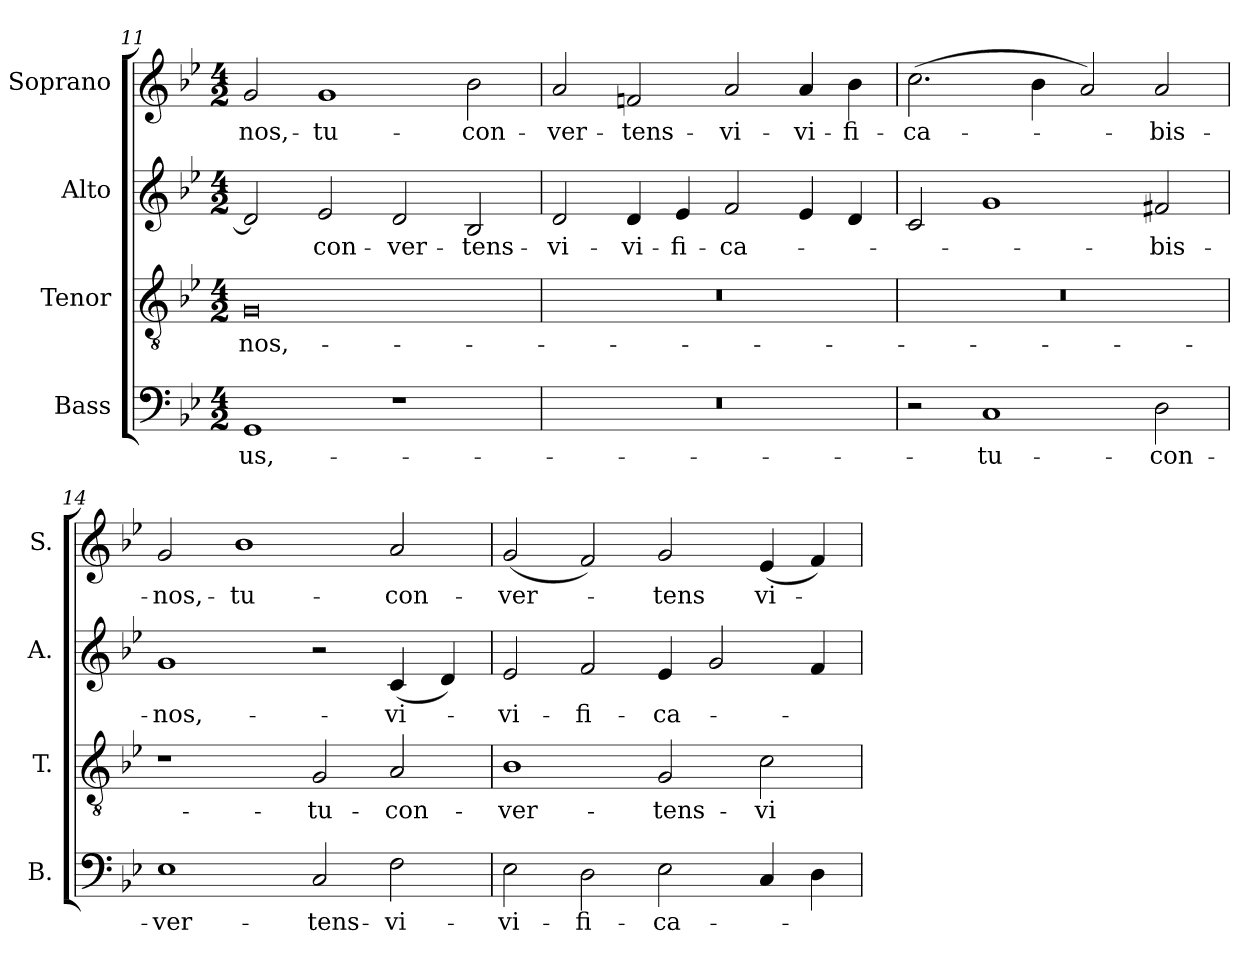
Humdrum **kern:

**kern	**text	**kern	**text	**kern	**text	**kern	**text
*part4	*part4	*part3	*part3	*part2	*part2	*part1	*part1
*staff4	*staff4	*staff3	*staff3	*staff2	*staff2	*staff1	*staff1
*I"Bass	*	*I"Tenor	*	*I"Alto	*	*I"Soprano	*
*I'B.	*	*I'T.	*	*I'A.	*	*I'S.	*
*clefF4	*	*clefGv2	*	*clefG2	*	*clefG2	*
*	*	*ITrd7c12	*	*	*	*	*
*k[b-e-]	*	*k[b-e-]	*	*k[b-e-]	*	*k[b-e-]	*
*B-:	*	*B-:	*	*B-:	*	*B-:	*
*M4/2	*	*M4/2	*	*M4/2	*	*M4/2	*
=11	=11	=11	=11	=11	=11	=11	=11
!	!LO:LY:b:color=#000000	!	!	!	!	!	!
!	!	!	!LO:LY:b:color=#000000	!	!	!	!
!	!	!	!	!	!	!	!LO:LY:b:color=#000000
1GGi	-us,-	0GGi	-nos,-	2di/]	.	2gi/	nos,-
!	!	!	!	!	!LO:LY:b:color=#000000	!	!
!	!	!	!	!	!	!	!LO:LY:b:color=#000000
.	.	.	.	2e-i/	con-	1gi	-tu-
!	!	!	!	!	!LO:LY:b:color=#000000	!	!
1r	.	.	.	2di/	-ver-	.	.
!	!	!	!	!	!LO:LY:b:color=#000000	!	!
!	!	!	!	!	!	!	!LO:LY:b:color=#000000
.	.	.	.	2B-i/	-tens-	2b-i\	-con-
=12	=12	=12	=12	=12	=12	=12	=12
!LO:N:vis=1	!	!LO:N:vis=1	!	!	!	!	!
!	!	!	!	!	!LO:LY:b:color=#000000	!	!
!	!	!	!	!	!	!	!LO:LY:b:color=#000000
0r	.	0r	.	2di/	-vi-	2ai/	-ver-
!	!	!	!	!	!LO:LY:b:color=#000000	!	!
!	!	!	!	!	!	!	!LO:LY:b:color=#000000
.	.	.	.	4di/	-vi-	2fni/	-tens-
!	!	!	!	!	!LO:LY:b:color=#000000	!	!
.	.	.	.	4e-i/	-fi-	.	.
!	!	!	!	!	!LO:LY:b:color=#000000	!	!
!	!	!	!	!	!	!	!LO:LY:b:color=#000000
.	.	.	.	2fi/	-ca-	2ai/	-vi-
!	!	!	!	!	!	!	!LO:LY:b:color=#000000
.	.	.	.	4e-i/	.	4ai/	-vi-
!	!	!	!	!	!	!	!LO:LY:b:color=#000000
.	.	.	.	4di/	.	4b-i\	-fi-
=13	=13	=13	=13	=13	=13	=13	=13
!	!	!LO:N:vis=1	!	!	!	!	!
!	!	!	!	!	!	!	!LO:LY:b:color=#000000
2r	.	0r	.	2ci/	.	(2.cci\	-ca-
!	!LO:LY:b:color=#000000	!	!	!	!	!	!
1Ci	-tu-	.	.	1gi	.	.	.
.	.	.	.	.	.	4b-i\	.
.	.	.	.	.	.	2ai/)	.
!	!LO:LY:b:color=#000000	!	!	!	!	!	!
!	!	!	!	!	!LO:LY:b:color=#000000	!	!
!	!	!	!	!	!	!	!LO:LY:b:color=#000000
2Di\	-con-	.	.	2f#Xi/	-bis-	2ai/	-bis-
=14	=14	=14	=14	=14	=14	=14	=14
!	!LO:LY:b:color=#000000	!	!	!	!	!	!
!	!	!	!	!	!LO:LY:b:color=#000000	!	!
!	!	!	!	!	!	!	!LO:LY:b:color=#000000
1E-i	-ver-	1r	.	1gi	-nos,-	2gi/	-nos,-
!	!	!	!	!	!	!	!LO:LY:b:color=#000000
.	.	.	.	.	.	1b-i	-tu-
!	!LO:LY:b:color=#000000	!	!	!	!	!	!
!	!	!	!LO:LY:b:color=#000000	!	!	!	!
2Ci/	-tens-	2GGi/	-tu-	2r	.	.	.
!	!LO:LY:b:color=#000000	!	!	!	!	!	!
!	!	!	!LO:LY:b:color=#000000	!	!	!	!
!	!	!	!	!	!LO:LY:b:color=#000000	!	!
!	!	!	!	!	!	!	!LO:LY:b:color=#000000
2Fi\	-vi-	2AAi/	-con-	(4ci/	-vi-	2ai/	-con-
.	.	.	.	4di/)	.	.	.
!!LO:LB:g=z
=15	=15	=15	=15	=15	=15	=15	=15
!	!LO:LY:b:color=#000000	!	!	!	!	!	!
!	!	!	!LO:LY:b:color=#000000	!	!	!	!
!	!	!	!	!	!LO:LY:b:color=#000000	!	!
!	!	!	!	!	!	!	!LO:LY:b:color=#000000
2E-i\	-vi-	1BB-i	-ver-	2e-i/	-vi-	(2gi/	-ver-
!	!LO:LY:b:color=#000000	!	!	!	!	!	!
!	!	!	!	!	!LO:LY:b:color=#000000	!	!
2Di\	-fi-	.	.	2fi/	-fi-	2fi/)	.
!	!LO:LY:b:color=#000000	!	!	!	!	!	!
!	!	!	!LO:LY:b:color=#000000	!	!	!	!
!	!	!	!	!	!LO:LY:b:color=#000000	!	!
!	!	!	!	!	!	!	!LO:LY:b:color=#000000
2E-i\	-ca-	2GGi/	-tens-	4e-i/	-ca-	2gi/	-tens
.	.	.	.	2gi/	.	.	.
!	!	!	!LO:LY:b:color=#000000	!	!	!	!
!	!	!	!	!	!	!	!LO:LY:b:color=#000000
4Ci/	.	2Ci\	-vi-	.	.	(4e-i/	vi-
4Di\	.	.	.	4fi/	.	4fi/)	.
=	=	=	=	=	=	=	=
*-	*-	*-	*-	*-	*-	*-	*-
